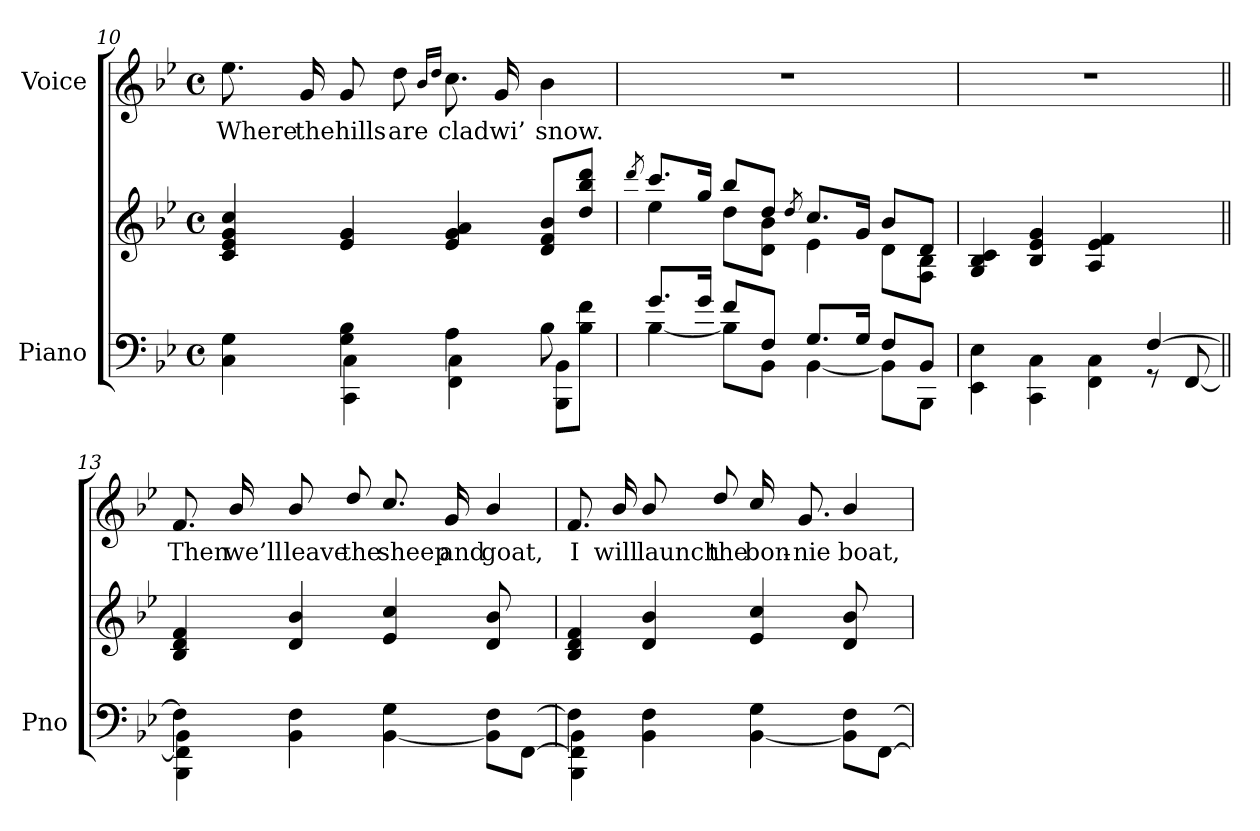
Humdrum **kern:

**kern	**kern	**kern	**text
*part2	*part2	*part1	*part1
*staff3	*staff2	*staff1	*staff1
*I"Piano	*	*I"Voice	*
*I'Pno	*	*	*
*clefF4	*clefG2	*clefG2	*
*k[b-e-]	*k[b-e-]	*k[b-e-]	*
*M4/4	*M4/4	*M4/4	*
*met(c)	*met(c)	*met(c)	*
=10	=10	=10	=10
*^	*^	*	*
!	!	!	!	!	!LO:LY:b
4ryy	4C\ 4G\	4c/ 4e-/ 4g/ 4cc/	4ryy	8.ee-\	Where
!	!	!	!	!	!LO:LY:b
.	.	.	.	16g/	the
!	!	!	!	!	!LO:LY:b
4G\ 4B-\	4CC\ 4C\	4e-/ 4g/	8ryy	8g/	hills
!	!	!	!	!	!LO:LY:b
*	*	*v	*v	*	*
.	.	.	8dd\	are
.	.	.	16qb-/LL	.
.	.	.	16qdd/JJ	.
!	!	!	!	!LO:LY:b
4A\	4FF\ 4C\	4e-/ 4g/ 4a/	8.cc\	clad
!	!	!	!	!LO:LY:b
.	.	.	16g/	wi’
!	!	!	!	!LO:LY:b
8B-\	8BBB-\ 8BB-\L	8d/ 8f/ 8b-/L	4b-\	snow.
*	*	*^	*	*
8ryy	8B-\ 8f\J	8dd/ 8bb-/ 8ddd/J	8ryy	.	.
!!LO:LB:g=z
=11	=11	=11	=11	=11	=11
.	.	8qddd/	.	.	.
8.g/L	[4B-\	8.ccc/L	4ee-\	1r	.
16g/Jk	.	16gg/Jk	.	.	.
8f/L	8B-\L]	8bb-/L	8dd\L	.	.
8F/J	8BB-\J	8dd/J	8d\ 8b-\J	.	.
.	.	8qdd/	.	.	.
8.G/L	[4BB-\	8.cc/L	4e-\	.	.
16G/Jk	.	16g/Jk	.	.	.
8F/L	8BB-\L]	8b-/L	8d\L	.	.
8BB-/J	8BBB-\J	8d/J	8F\ 8B-\J	.	.
*	*	*v	*v	*	*
=12	=12	=12	=12	=12
2.ryy	4EE-\ 4E-\	4G/ 4B-/ 4c/	1r	.
.	4CC\ 4C\	4B-/ 4e-/ 4g/	.	.
.	4FF\ 4C\	4A/ 4e-/ 4f/	.	.
[4F/	8r	4ryy	.	.
.	[<8FF/	.	.	.
!!LO:PB:g=z
=13||	=13||	=13||	=13||	=13||
*	*^	*	*	*
!	!	!	!	!	!LO:LY:b
2..ryy	4F\]	4BBB-\ 4FF\] 4BB-\	4B-/ 4d/ 4f/	8.f/	Then
!	!	!	!	!	!LO:LY:b
.	.	.	.	16b-/	we’ll
!	!	!	!	!	!LO:LY:b
.	2.ryy	4BB-\ 4F\	4d/ 4b-/	8b-/	leave
!	!	!	!	!	!LO:LY:b
.	.	.	.	8dd/	the
!	!	!	!	!	!LO:LY:b
.	.	[4BB-\ 4G\	4e-/ 4cc/	8.cc/	sheep
!	!	!	!	!	!LO:LY:b
.	.	.	.	16g/	and
!	!	!	!	!	!LO:LY:b
.	.	8BB-\] 8F\L	(<8d/ 8b-/L	4b-/	goat,
[8F/J)	.	[<8FF\J	8ryy	.	.
=14	=14	=14	=14	=14	=14
*	*	*	*^	*	*
!	!	!	!	!	!	!LO:LY:b
2..ryy	4F\]	4BBB-\ 4FF\] 4BB-\	4B-/ 4d/ 4f/	4ryy	8.f/	I
!	!	!	!	!	!	!LO:LY:b
.	.	.	.	.	16b-/	will
!	!	!	!	!	!	!LO:LY:b
.	2.ryy	4BB-\ 4F\	4d/ 4b-/	4ryy	8b-/	launch
!	!	!	!	!	!	!LO:LY:b
.	.	.	.	.	8dd/	the
!	!	!	!	!	!	!LO:LY:b
.	.	[4BB-\ 4G\	4e-/ 4cc/	2ryy	16cc/	bon-
!	!	!	!	!	!	!LO:LY:b
.	.	.	.	.	8.g/	-nie
!	!	!	!	!	!	!LO:LY:b
.	.	8BB-\] 8F\L	8d/ 8b-/L	.	4b-/	boat,
[8F/J	.	[<8FF\J	8ryy	.	.	.
*v	*v	*v	*	*	*	*
*	*v	*v	*	*
=	=	=	=
*-	*-	*-	*-
